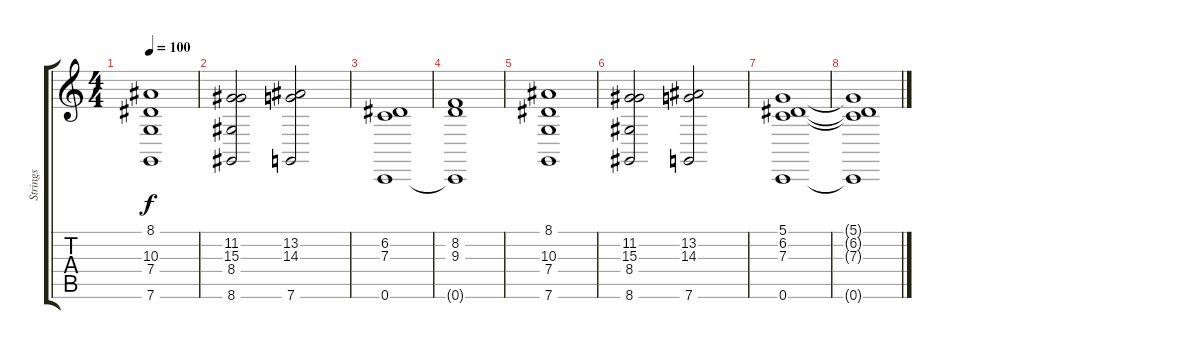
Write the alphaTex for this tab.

\track ("Strings" "Strings") {instrument stringensemble1}
\staff {score tabs}
\tuning (D4 A3 F3 C3 G2 C2) {hide}
\ts (4 4)
\tempo 100
\clef g2
\ks c
(8.1 10.3 7.4 7.6).1{dy f} |
(11.2 15.3 8.4 8.6).2 (13.2 14.3 7.6).2 |
(6.2 7.3 0.6).1 |
(8.2 9.3 0.6{t}).1 |
(8.1 10.3 7.4 7.6).1 |
(11.2 15.3 8.4 8.6).2 (13.2 14.3 7.6).2 |
(5.1 6.2 7.3 0.6).1{volume 6} |
(5.1{t} 6.2{t} 7.3{t} 0.6{t}).1{volume 0}
